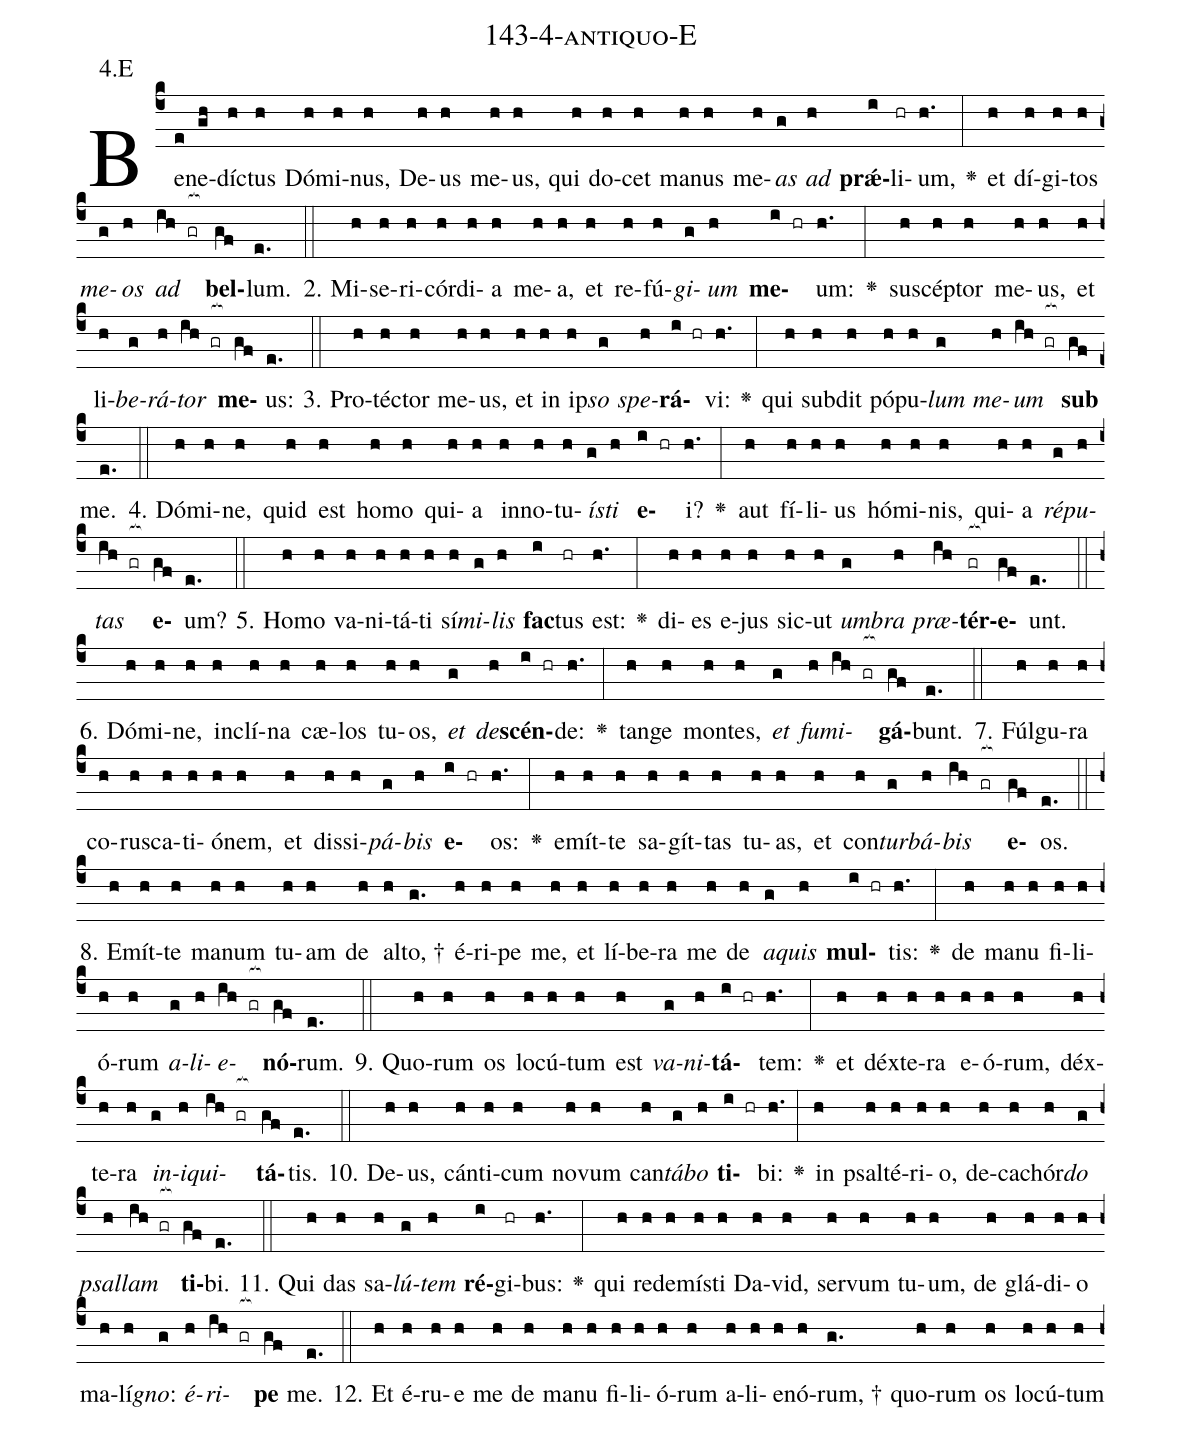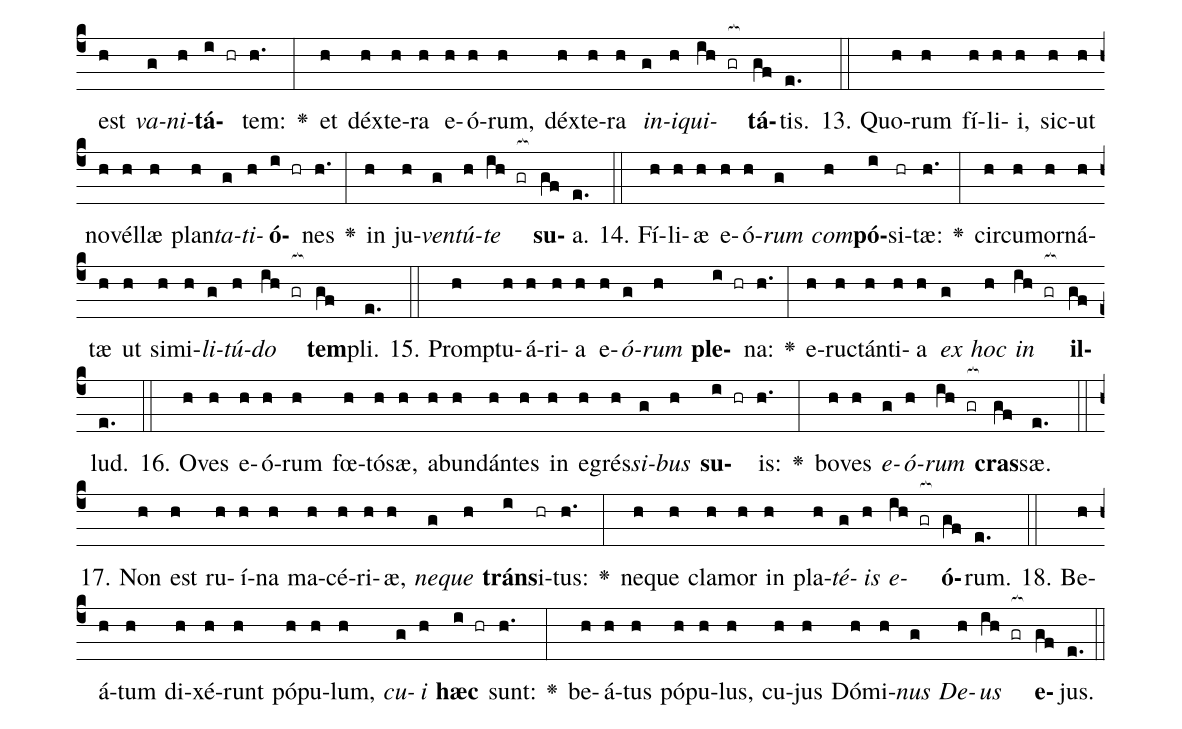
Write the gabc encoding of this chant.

name: 143-4-antiquo-E;
annotation: 4.E;
%%
(c4)Be(e)ne(gh)díc(h)tus(h) Dó(h)mi(h)nus,(h) De(h)us(h) me(h)us,(h) qui(h) do(h)cet(h) ma(h)nus(h) me(h)<i>as</i>(g) <i>ad</i>(h) <b>prǽ</b>(i)li(hr)um,(h.) <v>\greheightstar</v>(:) et(h) dí(h)gi(h)tos(h) <i>me</i>(g)<i>os</i>(h) <i>ad</i>(ih gr[ocb:1{]) <b>bel</b>(gf[ocb:0}])lum.(e.) (::)
2. Mi(h)se(h)ri(h)cór(h)di(h)a(h) me(h)a,(h) et(h) re(h)fú(h)<i>gi</i>(g)<i>um</i>(h) <b>me</b>(i hr)um:(h.) <v>\greheightstar</v>(:) su(h)scép(h)tor(h) me(h)us,(h) et(h) li(h)<i>be</i>(g)<i>rá</i>(h)<i>tor</i>(ih gr[ocb:1{]) <b>me</b>(gf[ocb:0}])us:(e.) (::)
3. Pro(h)téc(h)tor(h) me(h)us,(h) et(h) in(h) ip(h)<i>so</i>(g) <i>spe</i>(h)<b>rá</b>(i hr)vi:(h.) <v>\greheightstar</v>(:) qui(h) sub(h)dit(h) pó(h)pu(h)<i>lum</i>(g) <i>me</i>(h)<i>um</i>(ih gr[ocb:1{]) <b>sub</b>(gf[ocb:0}]) me.(e.) (::)
4. Dó(h)mi(h)ne,(h) quid(h) est(h) ho(h)mo(h) qui(h)a(h) in(h)no(h)tu(h)<i>ís</i>(g)<i>ti</i>(h) <b>e</b>(i hr)i?(h.) <v>\greheightstar</v>(:) aut(h) fí(h)li(h)us(h) hó(h)mi(h)nis,(h) qui(h)a(h) <i>ré</i>(g)<i>pu</i>(h)<i>tas</i>(ih gr[ocb:1{]) <b>e</b>(gf[ocb:0}])um?(e.) (::)
5. Ho(h)mo(h) va(h)ni(h)tá(h)ti(h) sí(h)<i>mi</i>(g)<i>lis</i>(h) <b>fac</b>(i)tus(hr) est:(h.) <v>\greheightstar</v>(:) di(h)es(h) e(h)jus(h) sic(h)ut(h) <i>um</i>(g)<i>bra</i>(h) <i>præ</i>(ih)<b>tér</b>(gr[ocb:1{])<b>e</b>(gf[ocb:0}])unt.(e.) (::)
6. Dó(h)mi(h)ne,(h) in(h)clí(h)na(h) cæ(h)los(h) tu(h)os,(h) <i>et</i>(g) <i>de</i>(h)<b>scén</b>(i hr)de:(h.) <v>\greheightstar</v>(:) tan(h)ge(h) mon(h)tes,(h) <i>et</i>(g) <i>fu</i>(h)<i>mi</i>(ih gr[ocb:1{])<b>gá</b>(gf[ocb:0}])bunt.(e.) (::)
7. Fúl(h)gu(h)ra(h) co(h)rus(h)ca(h)ti(h)ó(h)nem,(h) et(h) dis(h)si(h)<i>pá</i>(g)<i>bis</i>(h) <b>e</b>(i hr)os:(h.) <v>\greheightstar</v>(:) e(h)mít(h)te(h) sa(h)gít(h)tas(h) tu(h)as,(h) et(h) con(h)<i>tur</i>(g)<i>bá</i>(h)<i>bis</i>(ih gr[ocb:1{]) <b>e</b>(gf[ocb:0}])os.(e.) (::)
8. E(h)mít(h)te(h) ma(h)num(h) tu(h)am(h) de(h) al(h)to, †(g.) é(h)ri(h)pe(h) me,(h) et(h) lí(h)be(h)ra(h) me(h) de(h) <i>a</i>(g)<i>quis</i>(h) <b>mul</b>(i hr)tis:(h.) <v>\greheightstar</v>(:) de(h) ma(h)nu(h) fi(h)li(h)ó(h)rum(h) <i>a</i>(g)<i>li</i>(h)<i>e</i>(ih gr[ocb:1{])<b>nó</b>(gf[ocb:0}])rum.(e.) (::)
9. Quo(h)rum(h) os(h) lo(h)cú(h)tum(h) est(h) <i>va</i>(g)<i>ni</i>(h)<b>tá</b>(i hr)tem:(h.) <v>\greheightstar</v>(:) et(h) déx(h)te(h)ra(h) e(h)ó(h)rum,(h) déx(h)te(h)ra(h) <i>in</i>(g)<i>i</i>(h)<i>qui</i>(ih gr[ocb:1{])<b>tá</b>(gf[ocb:0}])tis.(e.) (::)
10. De(h)us,(h) cán(h)ti(h)cum(h) no(h)vum(h) can(h)<i>tá</i>(g)<i>bo</i>(h) <b>ti</b>(i hr)bi:(h.) <v>\greheightstar</v>(:) in(h) psal(h)té(h)ri(h)o,(h) de(h)ca(h)chór(h)<i>do</i>(g) <i>psal</i>(h)<i>lam</i>(ih gr[ocb:1{]) <b>ti</b>(gf[ocb:0}])bi.(e.) (::)
11. Qui(h) das(h) sa(h)<i>lú</i>(g)<i>tem</i>(h) <b>ré</b>(i)gi(hr)bus:(h.) <v>\greheightstar</v>(:) qui(h) red(h)e(h)mís(h)ti(h) Da(h)vid,(h) ser(h)vum(h) tu(h)um,(h) de(h) glá(h)di(h)o(h) ma(h)lí(h)<i>gno</i>:(g) <i>é</i>(h)<i>ri</i>(ih gr[ocb:1{])<b>pe</b>(gf[ocb:0}]) me.(e.) (::)
12. Et(h) é(h)ru(h)e(h) me(h) de(h) ma(h)nu(h) fi(h)li(h)ó(h)rum(h) a(h)li(h)e(h)nó(h)rum, †(g.) quo(h)rum(h) os(h) lo(h)cú(h)tum(h) est(h) <i>va</i>(g)<i>ni</i>(h)<b>tá</b>(i hr)tem:(h.) <v>\greheightstar</v>(:) et(h) déx(h)te(h)ra(h) e(h)ó(h)rum,(h) déx(h)te(h)ra(h) <i>in</i>(g)<i>i</i>(h)<i>qui</i>(ih gr[ocb:1{])<b>tá</b>(gf[ocb:0}])tis.(e.) (::)
13. Quo(h)rum(h) fí(h)li(h)i,(h) sic(h)ut(h) no(h)vél(h)læ(h) plan(h)<i>ta</i>(g)<i>ti</i>(h)<b>ó</b>(i hr)nes(h.) <v>\greheightstar</v>(:) in(h) ju(h)<i>ven</i>(g)<i>tú</i>(h)<i>te</i>(ih gr[ocb:1{]) <b>su</b>(gf[ocb:0}])a.(e.) (::)
14. Fí(h)li(h)æ(h) e(h)ó(h)<i>rum</i>(g) <i>com</i>(h)<b>pó</b>(i)si(hr)tæ:(h.) <v>\greheightstar</v>(:) cir(h)cum(h)or(h)ná(h)tæ(h) ut(h) si(h)mi(h)<i>li</i>(g)<i>tú</i>(h)<i>do</i>(ih gr[ocb:1{]) <b>tem</b>(gf[ocb:0}])pli.(e.) (::)
15. Promp(h)tu(h)á(h)ri(h)a(h) e(h)<i>ó</i>(g)<i>rum</i>(h) <b>ple</b>(i hr)na:(h.) <v>\greheightstar</v>(:) e(h)ruc(h)tán(h)ti(h)a(h) <i>ex</i>(g) <i>hoc</i>(h) <i>in</i>(ih gr[ocb:1{]) <b>il</b>(gf[ocb:0}])lud.(e.) (::)
16. O(h)ves(h) e(h)ó(h)rum(h) fœ(h)tó(h)sæ,(h) ab(h)un(h)dán(h)tes(h) in(h) e(h)grés(h)<i>si</i>(g)<i>bus</i>(h) <b>su</b>(i hr)is:(h.) <v>\greheightstar</v>(:) bo(h)ves(h) <i>e</i>(g)<i>ó</i>(h)<i>rum</i>(ih gr[ocb:1{]) <b>cras</b>(gf[ocb:0}])sæ.(e.) (::)
17. Non(h) est(h) ru(h)í(h)na(h) ma(h)cé(h)ri(h)æ,(h) <i>ne</i>(g)<i>que</i>(h) <b>tráns</b>(i)i(hr)tus:(h.) <v>\greheightstar</v>(:) ne(h)que(h) cla(h)mor(h) in(h) pla(h)<i>té</i>(g)<i>is</i>(h) <i>e</i>(ih gr[ocb:1{])<b>ó</b>(gf[ocb:0}])rum.(e.) (::)
18. Be(h)á(h)tum(h) di(h)xé(h)runt(h) pó(h)pu(h)lum,(h) <i>cu</i>(g)<i>i</i>(h) <b>hæc</b>(i hr) sunt:(h.) <v>\greheightstar</v>(:) be(h)á(h)tus(h) pó(h)pu(h)lus,(h) cu(h)jus(h) Dó(h)mi(h)<i>nus</i>(g) <i>De</i>(h)<i>us</i>(ih gr[ocb:1{]) <b>e</b>(gf[ocb:0}])jus.(e.) (::)
